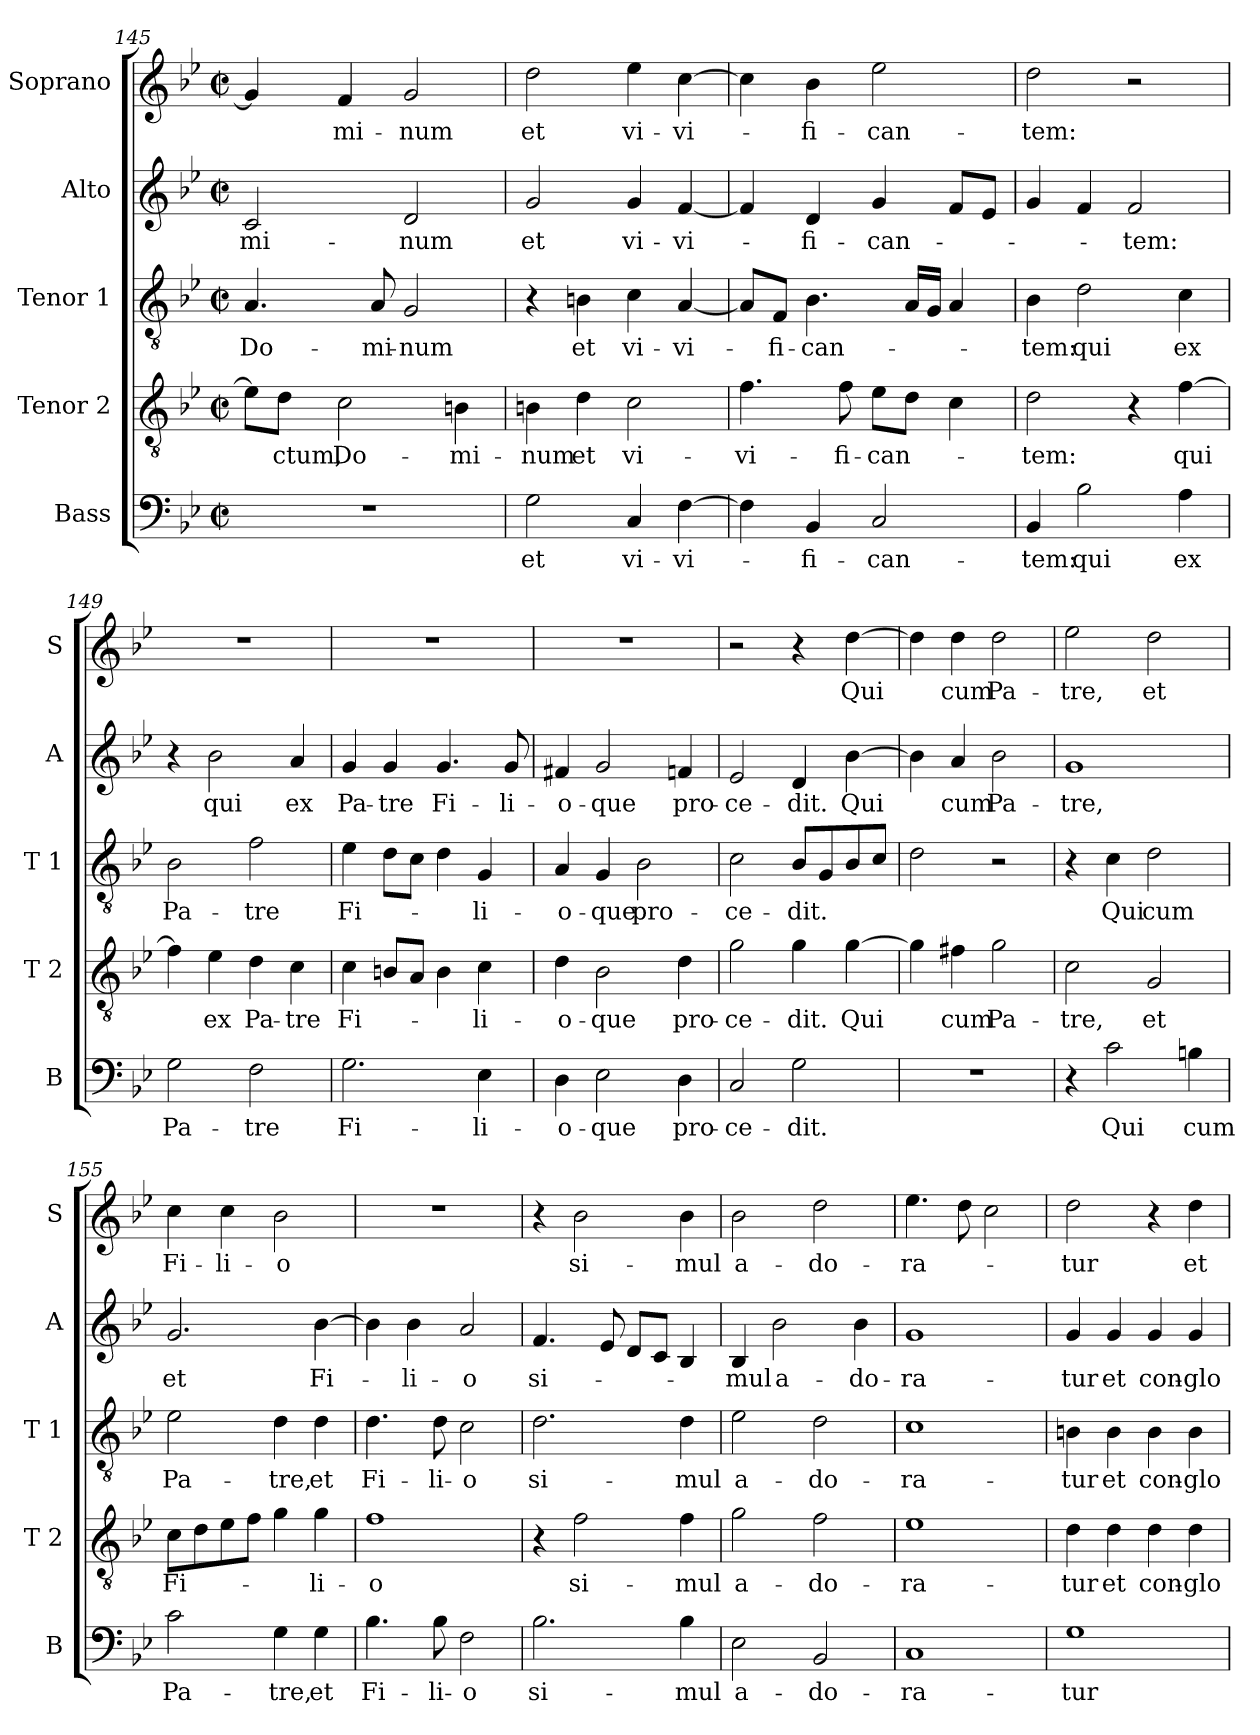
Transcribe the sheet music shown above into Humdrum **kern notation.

**kern	**text	**kern	**text	**kern	**text	**kern	**text	**kern	**text
*part5	*part5	*part4	*part4	*part3	*part3	*part2	*part2	*part1	*part1
*staff5	*staff5	*staff4	*staff4	*staff3	*staff3	*staff2	*staff2	*staff1	*staff1
*I"Bass	*	*I"Tenor 2	*	*I"Tenor 1	*	*I"Alto	*	*I"Soprano	*
*I'B	*	*I'T 2	*	*I'T 1	*	*I'A	*	*I'S	*
*clefF4	*	*clefGv2	*	*clefGv2	*	*clefG2	*	*clefG2	*
*k[b-e-]	*	*k[b-e-]	*	*k[b-e-]	*	*k[b-e-]	*	*k[b-e-]	*
*g:	*	*g:	*	*g:	*	*g:	*	*g:	*
*M2/2	*	*M2/2	*	*M2/2	*	*M2/2	*	*M2/2	*
*met(c|)	*	*met(c|)	*	*met(c|)	*	*met(c|)	*	*met(c|)	*
=145	=145	=145	=145	=145	=145	=145	=145	=145	=145
1r	.	8e-\L]	.	4.A/	Do-	2c/	-mi-	4g/]	.
.	.	8d\J	-ctum,	.	.	.	.	.	.
.	.	2c\	Do-	.	.	.	.	4f/	-mi-
.	.	.	.	8A/	-mi-	.	.	.	.
.	.	.	.	2G/	-num	2d/	-num	2g/	-num
.	.	4Bn\	-mi-	.	.	.	.	.	.
=146	=146	=146	=146	=146	=146	=146	=146	=146	=146
2G\	et	4Bn\	-num	4r	.	2g/	et	2dd\	et
.	.	4d\	et	4Bn\	et	.	.	.	.
4C/	vi-	2c\	vi-	4c\	vi-	4g/	vi-	4ee-\	vi-
[4F\	-vi-	.	.	[4A/	-vi-	[4f/	-vi-	[4cc\	-vi-
=147	=147	=147	=147	=147	=147	=147	=147	=147	=147
4F\]	.	4.f\	-vi-	8A/L]	.	4f/]	.	4cc\]	.
.	.	.	.	8F/J	-fi-	.	.	.	.
4BB-/	-fi-	.	.	4.B-\	-can-	4d/	-fi-	4b-\	-fi-
.	.	8f\	-fi-	.	.	.	.	.	.
2C/	-can-	8e-\L	-can-	.	.	4g/	-can-	2ee-\	-can-
.	.	8d\J	.	16A/LL	.	.	.	.	.
.	.	.	.	16G/JJ	.	.	.	.	.
.	.	4c\	.	4A/	.	8f/L	.	.	.
.	.	.	.	.	.	8e-/J	.	.	.
!!LO:LB:g=z
=148	=148	=148	=148	=148	=148	=148	=148	=148	=148
4BB-/	-tem:	2d\	-tem:	4B-\	-tem:	4g/	.	2dd\	-tem:
2B-\	qui	.	.	2d\	qui	4f/	.	.	.
.	.	4r	.	.	.	2f/	-tem:	2r	.
4A\	ex	[4f\	qui	4c\	ex	.	.	.	.
=149	=149	=149	=149	=149	=149	=149	=149	=149	=149
2G\	Pa-	4f\]	.	2B-\	Pa-	4r	.	1r	.
.	.	4e-\	ex	.	.	2b-\	qui	.	.
2F\	-tre	4d\	Pa-	2f\	-tre	.	.	.	.
.	.	4c\	-tre	.	.	4a/	ex	.	.
=150	=150	=150	=150	=150	=150	=150	=150	=150	=150
2.G\	Fi-	4c\	Fi-	4e-\	Fi-	4g/	Pa-	1r	.
.	.	8Bn/L	.	8d\L	.	4g/	-tre	.	.
.	.	8A/J	.	8c\J	.	.	.	.	.
.	.	4B\	.	4d\	.	4.g/	Fi-	.	.
4E-\	-li-	4c\	-li-	4G/	-li-	.	.	.	.
.	.	.	.	.	.	8g/	-li-	.	.
=151	=151	=151	=151	=151	=151	=151	=151	=151	=151
4D\	-o-	4d\	-o-	4A/	-o-	4f#X/	-o-	1r	.
2E-\	-que	2B-\	-que	4G/	-que	2g/	-que	.	.
.	.	.	.	2B-\	pro-	.	.	.	.
4D\	pro-	4d\	pro-	.	.	4fn/	pro-	.	.
=152	=152	=152	=152	=152	=152	=152	=152	=152	=152
2C/	-ce-	2g\	-ce-	2c\	-ce-	2e-/	-ce-	2r	.
2G\	-dit.	4g\	-dit.	8B-/L	-dit.	4d/	-dit.	4r	.
.	.	.	.	8G/	.	.	.	.	.
.	.	[4g\	Qui	8B-/	.	[4b-\	Qui	[4dd\	Qui
.	.	.	.	8c/J	.	.	.	.	.
=153	=153	=153	=153	=153	=153	=153	=153	=153	=153
1r	.	4g\]	.	2d\	.	4b-\]	.	4dd\]	.
.	.	4f#X\	cum	.	.	4a/	cum	4dd\	cum
.	.	2g\	Pa-	2r	.	2b-\	Pa-	2dd\	Pa-
!!LO:PB:g=z
=154	=154	=154	=154	=154	=154	=154	=154	=154	=154
4r	.	2c\	-tre,	4r	.	1g	-tre,	2ee-\	-tre,
2c\	Qui	.	.	4c\	Qui	.	.	.	.
.	.	2G/	et	2d\	cum	.	.	2dd\	et
4Bn\	cum	.	.	.	.	.	.	.	.
=155	=155	=155	=155	=155	=155	=155	=155	=155	=155
2c\	Pa-	8c\L	Fi-	2e-\	Pa-	2.g/	et	4cc\	Fi-
.	.	8d\	.	.	.	.	.	.	.
.	.	8e-\	.	.	.	.	.	4cc\	-li-
.	.	8f\J	.	.	.	.	.	.	.
4G\	-tre,	4g\	.	4d\	-tre,	.	.	2b-\	-o
4G\	et	4g\	-li-	4d\	et	[4b-\	Fi-	.	.
=156	=156	=156	=156	=156	=156	=156	=156	=156	=156
4.B-\	Fi-	1f	-o	4.d\	Fi-	4b-\]	.	1r	.
.	.	.	.	.	.	4b-\	-li-	.	.
8B-\	-li-	.	.	8d\	-li-	.	.	.	.
2F\	-o	.	.	2c\	-o	2a/	-o	.	.
=157	=157	=157	=157	=157	=157	=157	=157	=157	=157
2.B-\	si-	4r	.	2.d\	si-	4.f/	si-	4r	.
.	.	2f\	si-	.	.	.	.	2b-\	si-
.	.	.	.	.	.	8e-/	.	.	.
.	.	.	.	.	.	8d/L	.	.	.
.	.	.	.	.	.	8c/J	.	.	.
4B-\	-mul	4f\	-mul	4d\	-mul	4B-/	.	4b-\	-mul
=158	=158	=158	=158	=158	=158	=158	=158	=158	=158
2E-\	a-	2g\	a-	2e-\	a-	4B-/	-mul	2b-\	a-
.	.	.	.	.	.	2b-\	a-	.	.
2BB-/	-do-	2f\	-do-	2d\	-do-	.	.	2dd\	-do-
.	.	.	.	.	.	4b-\	-do-	.	.
=159	=159	=159	=159	=159	=159	=159	=159	=159	=159
1C	-ra-	1e-	-ra-	1c	-ra-	1g	-ra-	4.ee-\	-ra-
.	.	.	.	.	.	.	.	8dd\	.
.	.	.	.	.	.	.	.	2cc\	.
!!LO:LB:g=z
=160	=160	=160	=160	=160	=160	=160	=160	=160	=160
1G	-tur	4d\	-tur	4Bn\	-tur	4g/	-tur	2dd\	-tur
.	.	4d\	et	4B\	et	4g/	et	.	.
.	.	4d\	con-	4B\	con-	4g/	con-	4r	.
.	.	4d\	-glo-	4B\	-glo-	4g/	-glo-	4dd\	et
=	=	=	=	=	=	=	=	=	=
*-	*-	*-	*-	*-	*-	*-	*-	*-	*-
